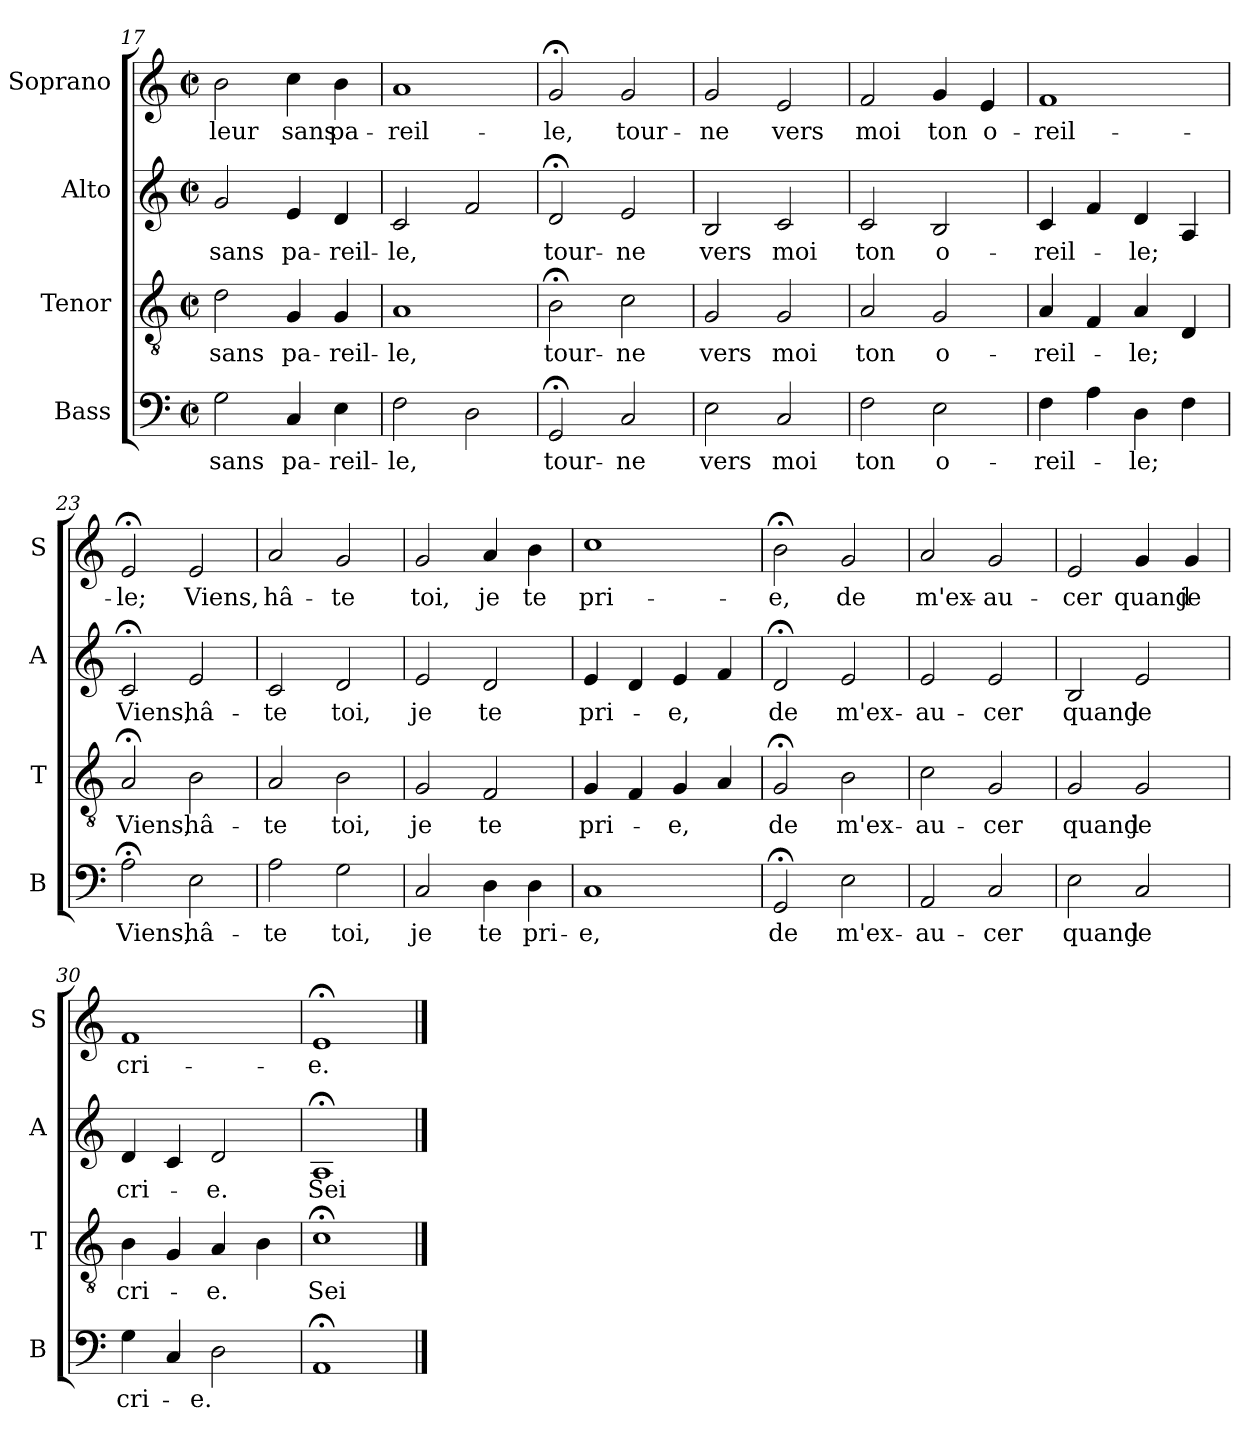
**kern	**text	**kern	**text	**kern	**text	**kern	**text
*part4	*part4	*part3	*part3	*part2	*part2	*part1	*part1
*staff4	*staff4	*staff3	*staff3	*staff2	*staff2	*staff1	*staff1
*I"Bass	*	*I"Tenor	*	*I"Alto	*	*I"Soprano	*
*I'B	*	*I'T	*	*I'A	*	*I'S	*
*clefF4	*	*clefGv2	*	*clefG2	*	*clefG2	*
*k[]	*	*k[]	*	*k[]	*	*k[]	*
*C:	*	*C:	*	*C:	*	*C:	*
*M2/2	*	*M2/2	*	*M2/2	*	*M2/2	*
*met(c|)	*	*met(c|)	*	*met(c|)	*	*met(c|)	*
=17	=17	=17	=17	=17	=17	=17	=17
2G\	sans	2d\	sans	2g/	sans	2b\	-leur
4C/	pa-	4G/	pa-	4e/	pa-	4cc\	sans
4E\	-reil-	4G/	-reil-	4d/	-reil-	4b\	pa-
=18	=18	=18	=18	=18	=18	=18	=18
2F\	-le,	1A	-le,	2c/	-le,	1a	-reil-
2D\	.	.	.	2f/	.	.	.
!!LO:PB:g=z
=19	=19	=19	=19	=19	=19	=19	=19
2GG;</	tour-	2B;<\	tour-	2d;</	tour-	2g;</	-le,
2C/	-ne	2c\	-ne	2e/	-ne	2g/	tour-
=20	=20	=20	=20	=20	=20	=20	=20
2E\	vers	2G/	vers	2B/	vers	2g/	-ne
2C/	moi	2G/	moi	2c/	moi	2e/	vers
=21	=21	=21	=21	=21	=21	=21	=21
2F\	ton	2A/	ton	2c/	ton	2f/	moi
2E\	o-	2G/	o-	2B/	o-	4g/	ton
.	.	.	.	.	.	4e/	o-
=22	=22	=22	=22	=22	=22	=22	=22
4F\	-reil-	4A/	-reil-	4c/	-reil-	1f	-reil-
4A\	.	4F/	.	4f/	.	.	.
4D\	-le;	4A/	-le;	4d/	-le;	.	.
4F\	.	4D/	.	4A/	.	.	.
=23	=23	=23	=23	=23	=23	=23	=23
2A;<\	Viens,	2A;</	Viens,	2c;</	Viens,	2e;</	-le;
2E\	hâ-	2B\	hâ-	2e/	hâ-	2e/	Viens,
=24	=24	=24	=24	=24	=24	=24	=24
2A\	-te	2A/	-te	2c/	-te	2a/	hâ-
2G\	toi,	2B\	toi,	2d/	toi,	2g/	-te
!!LO:LB:g=z
=25	=25	=25	=25	=25	=25	=25	=25
2C/	je	2G/	je	2e/	je	2g/	toi,
4D\	te	2F/	te	2d/	te	4a/	je
4D\	pri-	.	.	.	.	4b\	te
=26	=26	=26	=26	=26	=26	=26	=26
1C	-e,	4G/	pri-	4e/	pri-	1cc	pri-
.	.	4F/	.	4d/	.	.	.
.	.	4G/	-e,	4e/	-e,	.	.
.	.	4A/	.	4f/	.	.	.
=27	=27	=27	=27	=27	=27	=27	=27
2GG;</	de	2G;</	de	2d;</	de	2b;<\	-e,
2E\	m'ex-	2B\	m'ex-	2e/	m'ex-	2g/	de
=28	=28	=28	=28	=28	=28	=28	=28
2AA/	-au-	2c\	-au-	2e/	-au-	2a/	m'ex-
2C/	-cer	2G/	-cer	2e/	-cer	2g/	-au-
=29	=29	=29	=29	=29	=29	=29	=29
2E\	quand	2G/	quand	2B/	quand	2e/	-cer
2C/	je	2G/	je	2e/	je	4g/	quand
.	.	.	.	.	.	4g/	je
=30	=30	=30	=30	=30	=30	=30	=30
4G\	cri-	4B\	cri-	4d/	cri-	1f	cri-
4C/	.	4G/	.	4c/	.	.	.
2D\	-e.	4A/	-e.	2d/	-e.	.	.
.	.	4B\	.	.	.	.	.
=31	=31	=31	=31	=31	=31	=31	=31
1AA;<	.	1c;<	Sei-	1A;<	Sei-	1e;<	-e.
==	==	==	==	==	==	==	==
*-	*-	*-	*-	*-	*-	*-	*-
